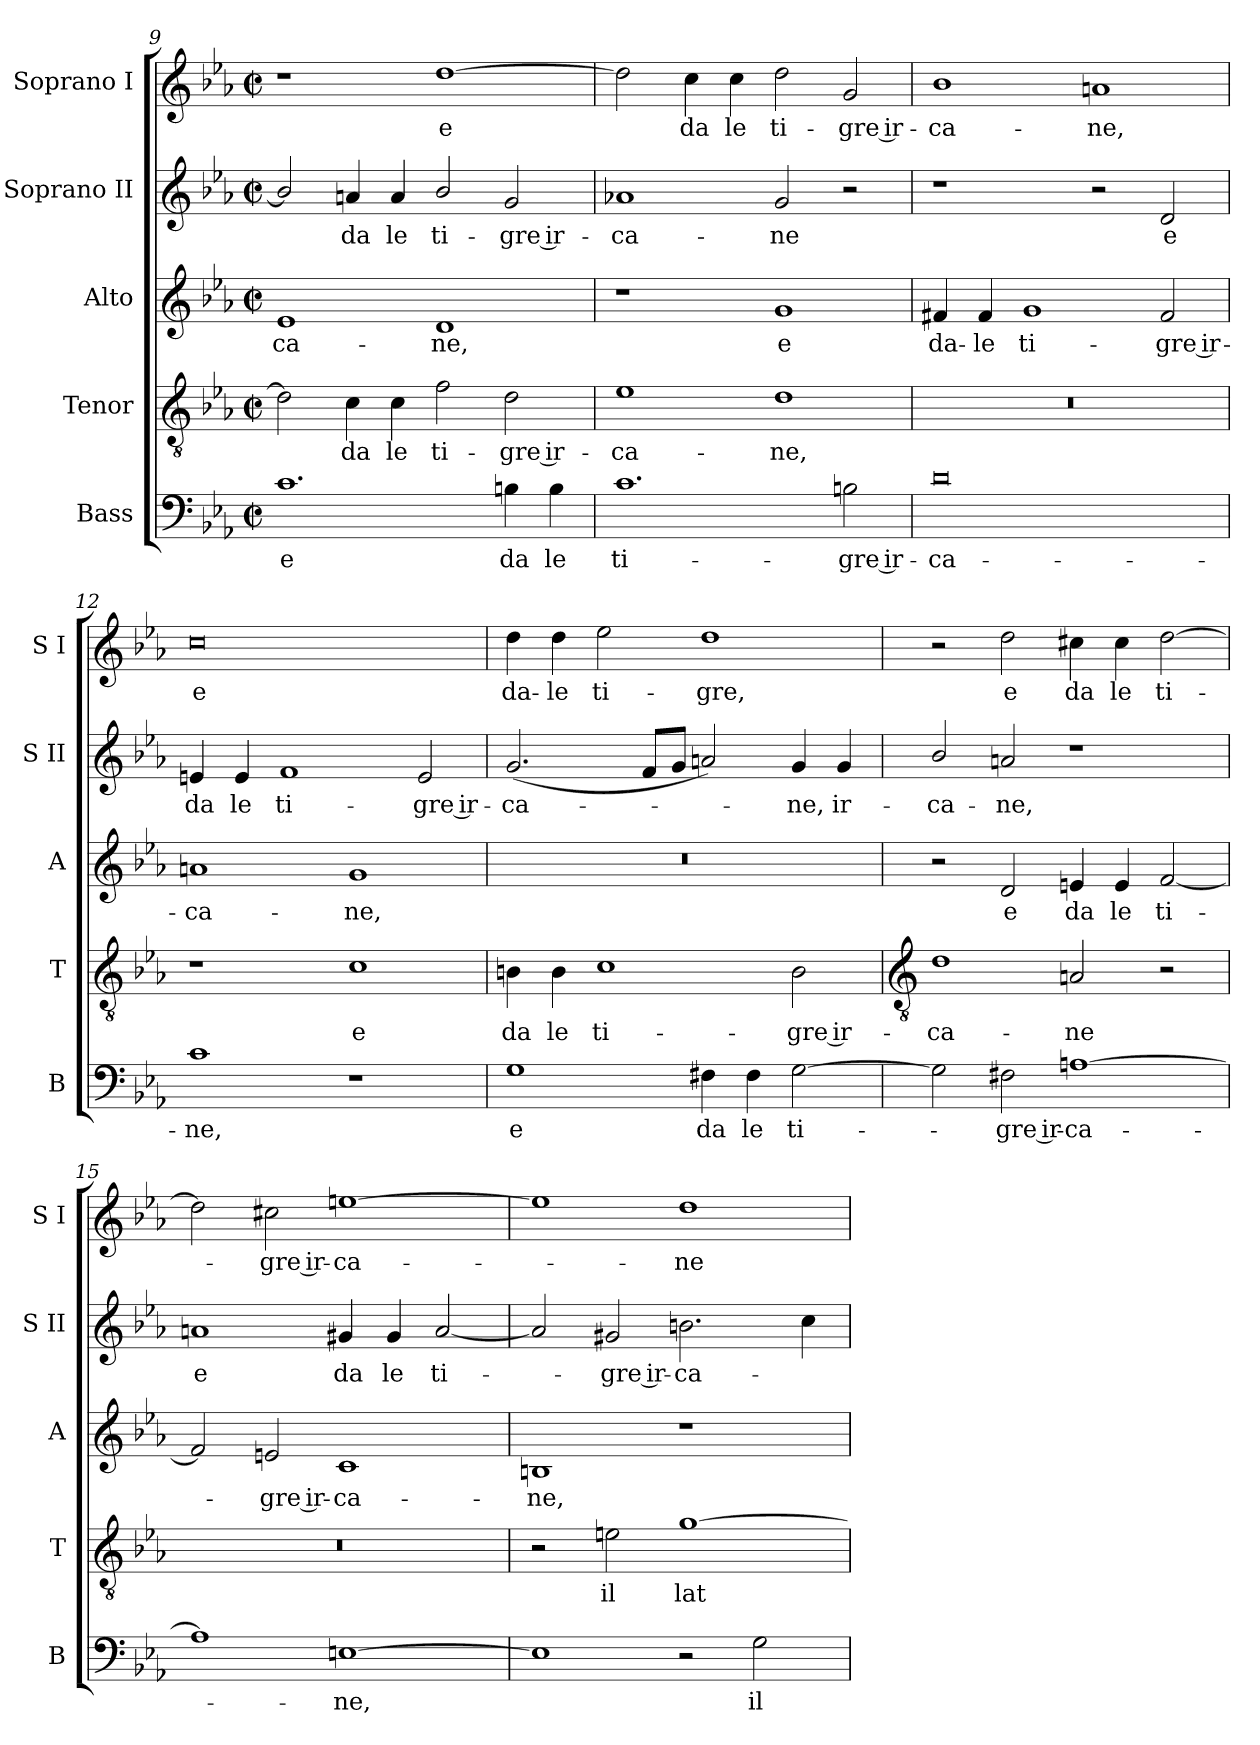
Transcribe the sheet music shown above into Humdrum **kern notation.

**kern	**text	**kern	**text	**kern	**text	**kern	**text	**kern	**text
*part5	*part5	*part4	*part4	*part3	*part3	*part2	*part2	*part1	*part1
*staff5	*staff5	*staff4	*staff4	*staff3	*staff3	*staff2	*staff2	*staff1	*staff1
*I"Bass	*	*I"Tenor	*	*I"Alto	*	*I"Soprano II	*	*I"Soprano I	*
*I'B	*	*I'T	*	*I'A	*	*I'S II	*	*I'S I	*
*clefF4	*	*clefGv2	*	*clefG2	*	*clefG2	*	*clefG2	*
*k[b-e-a-]	*	*k[b-e-a-]	*	*k[b-e-a-]	*	*k[b-e-a-]	*	*k[b-e-a-]	*
*E-:	*	*E-:	*	*E-:	*	*E-:	*	*E-:	*
*M4/2	*	*M4/2	*	*M4/2	*	*M4/2	*	*M4/2	*
*met(c|)	*	*met(c|)	*	*met(c|)	*	*met(c|)	*	*met(c|)	*
=9	=9	=9	=9	=9	=9	=9	=9	=9	=9
!	!LO:LY:b	!	!	!	!LO:LY:b	!	!	!	!
1.c	e	2d\]	.	1e-	-ca-	2b-/]	.	1r	.
!	!	!	!LO:LY:b	!	!	!	!LO:LY:b	!	!
.	.	4c	da	.	.	4an	da	.	.
!	!	!	!LO:LY:b	!	!	!	!LO:LY:b	!	!
.	.	4c	le	.	.	4a	le	.	.
!	!	!	!LO:LY:b	!	!LO:LY:b	!	!LO:LY:b	!	!LO:LY:b
.	.	2f	ti-	1d	-ne,	2b-/	ti-	[1dd\	e
!	!LO:LY:b	!	!LO:LY:b	!	!	!	!LO:LY:b	!	!
4Bn	da	2d	-gre ir-	.	.	2g	-gre ir-	.	.
!	!LO:LY:b	!	!	!	!	!	!	!	!
4B	le	.	.	.	.	.	.	.	.
=10	=10	=10	=10	=10	=10	=10	=10	=10	=10
!	!LO:LY:b	!	!LO:LY:b	!	!	!	!LO:LY:b	!	!
1.c	ti-	1e-	-ca-	1r	.	1a-X	-ca-	2dd\]	.
!	!	!	!	!	!	!	!	!	!LO:LY:b
.	.	.	.	.	.	.	.	4cc	da
!	!	!	!	!	!	!	!	!	!LO:LY:b
.	.	.	.	.	.	.	.	4cc	le
!	!	!	!LO:LY:b	!	!LO:LY:b	!	!LO:LY:b	!	!LO:LY:b
.	.	1d	-ne,	1g	e	2g	-ne	2dd\	ti-
!	!LO:LY:b	!	!	!	!	!	!	!	!LO:LY:b
2Bn	-gre ir-	.	.	.	.	2r	.	2g	-gre ir-
=11	=11	=11	=11	=11	=11	=11	=11	=11	=11
!	!LO:LY:b	!	!	!	!LO:LY:b	!	!	!	!LO:LY:b
0d	-ca-	0r	.	4f#X	da-	1r	.	1b-	-ca-
!	!	!	!	!	!LO:LY:b	!	!	!	!
.	.	.	.	4f#	-le	.	.	.	.
!	!	!	!	!	!LO:LY:b	!	!	!	!
.	.	.	.	1g	ti-	.	.	.	.
!	!	!	!	!	!	!	!	!	!LO:LY:b
.	.	.	.	.	.	2r	.	1an	-ne,
!	!	!	!	!	!LO:LY:b	!	!LO:LY:b	!	!
.	.	.	.	2f#	-gre ir-	2d	e	.	.
=12	=12	=12	=12	=12	=12	=12	=12	=12	=12
!	!LO:LY:b	!	!	!	!LO:LY:b	!	!LO:LY:b	!	!LO:LY:b
1c	-ne,	1r	.	1an	-ca-	4en	da	0cc	e
!	!	!	!	!	!	!	!LO:LY:b	!	!
.	.	.	.	.	.	4e	le	.	.
!	!	!	!	!	!	!	!LO:LY:b	!	!
.	.	.	.	.	.	1f	ti-	.	.
!	!	!	!LO:LY:b	!	!LO:LY:b	!	!	!	!
1r	.	1c	e	1g	-ne,	.	.	.	.
!	!	!	!	!	!	!	!LO:LY:b	!	!
.	.	.	.	.	.	2e	-gre ir-	.	.
=13	=13	=13	=13	=13	=13	=13	=13	=13	=13
!	!LO:LY:b	!	!LO:LY:b	!	!	!	!LO:LY:b	!	!LO:LY:b
1G	e	4Bn	da	0r	.	(<2.g	-ca-	4dd	da-
!	!	!	!LO:LY:b	!	!	!	!	!	!LO:LY:b
.	.	4B	le	.	.	.	.	4dd	-le
!	!	!	!LO:LY:b	!	!	!	!	!	!LO:LY:b
.	.	1c	ti-	.	.	.	.	2ee-	ti-
.	.	.	.	.	.	8fL	.	.	.
.	.	.	.	.	.	8gJ	.	.	.
!	!LO:LY:b	!	!	!	!	!	!	!	!LO:LY:b
4F#X	da	.	.	.	.	2an)	.	1dd	-gre,
!	!LO:LY:b	!	!	!	!	!	!	!	!
4F#	le	.	.	.	.	.	.	.	.
!	!LO:LY:b	!	!LO:LY:b	!	!	!	!LO:LY:b	!	!
[2G	ti-	2B	-gre ir-	.	.	4g	ne,	.	.
!	!	!	!	!	!	!	!LO:LY:b	!	!
.	.	.	.	.	.	4g	ir-	.	.
!!LO:LB:g=z
=14	=14	=14	=14	=14	=14	=14	=14	=14	=14
*	*	*clefGv2	*	*	*	*	*	*	*
!	!	!	!LO:LY:b	!	!	!	!LO:LY:b	!	!
2G]	.	1d	-ca-	2r	.	2b-/	-ca-	2r	.
!	!LO:LY:b	!	!	!	!LO:LY:b	!	!LO:LY:b	!	!LO:LY:b
2F#X	gre ir-	.	.	2d	e	2an	-ne,	2dd\	e
!	!LO:LY:b	!	!LO:LY:b	!	!LO:LY:b	!	!	!	!LO:LY:b
[1An	-ca-	2An	-ne	4en	da	1r	.	4cc#X	da
!	!	!	!	!	!LO:LY:b	!	!	!	!LO:LY:b
.	.	.	.	4e	le	.	.	4cc#	le
!	!	!	!	!	!LO:LY:b	!	!	!	!LO:LY:b
.	.	2r	.	[2f	ti-	.	.	[2dd\	ti-
=15	=15	=15	=15	=15	=15	=15	=15	=15	=15
!	!	!	!	!	!	!	!LO:LY:b	!	!
1A]	.	0r	.	2f]	.	1an	e	2dd\]	.
!	!	!	!	!	!LO:LY:b	!	!	!	!LO:LY:b
.	.	.	.	2en	gre ir-	.	.	2cc#X	gre ir-
!	!LO:LY:b	!	!	!	!LO:LY:b	!	!LO:LY:b	!	!LO:LY:b
[1En	ne,	.	.	1c	-ca-	4g#X	da	[1een	-ca-
!	!	!	!	!	!	!	!LO:LY:b	!	!
.	.	.	.	.	.	4g#	le	.	.
!	!	!	!	!	!	!	!LO:LY:b	!	!
.	.	.	.	.	.	[2a	ti-	.	.
=16	=16	=16	=16	=16	=16	=16	=16	=16	=16
!	!	!	!	!	!LO:LY:b	!	!	!	!
1E]	.	2r	.	1Bn	-ne,	2a]	.	1ee]	.
!	!	!	!LO:LY:b	!	!	!	!LO:LY:b	!	!
.	.	2en	il	.	.	2g#X	gre ir-	.	.
!	!	!	!LO:LY:b	!	!	!	!LO:LY:b	!	!LO:LY:b
2r	.	[1g	lat-	1r	.	2.bn	-ca-	1dd	ne
!	!LO:LY:b	!	!	!	!	!	!	!	!
2G	il	.	.	.	.	.	.	.	.
.	.	.	.	.	.	4cc	.	.	.
=	=	=	=	=	=	=	=	=	=
*-	*-	*-	*-	*-	*-	*-	*-	*-	*-
